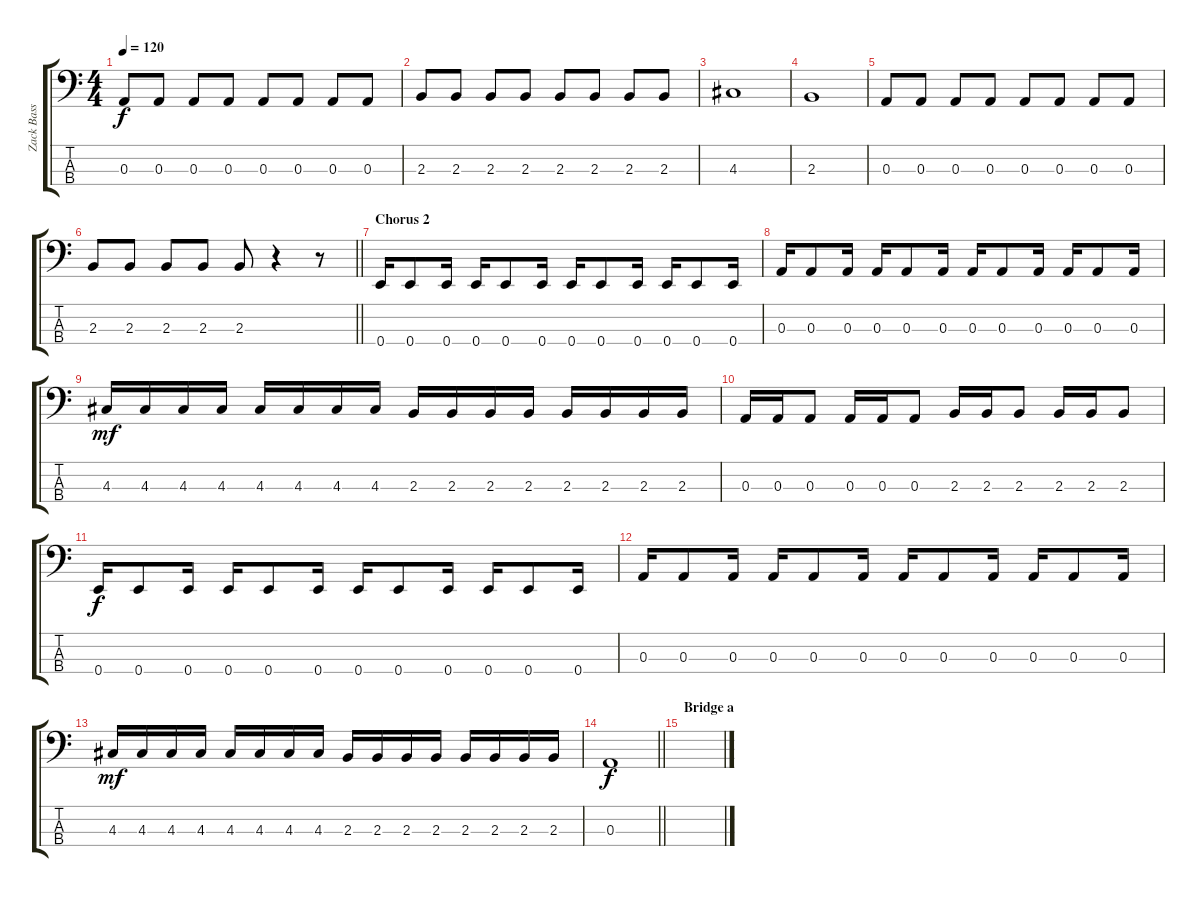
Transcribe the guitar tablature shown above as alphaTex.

\track ("Zack Bass" "Zack Bass") {instrument electricbassfinger}
\staff {score tabs}
\tuning (G2 D2 A1 E1) {hide}
\ts (4 4)
\tempo 120
\clef f4
\ks c
0.3.8{dy f} 0.3.8 0.3.8 0.3.8 0.3.8 0.3.8 0.3.8 0.3.8 |
2.3.8 2.3.8 2.3.8 2.3.8 2.3.8 2.3.8 2.3.8 2.3.8 |
4.3.1 |
2.3.1 |
0.3.8 0.3.8 0.3.8 0.3.8 0.3.8 0.3.8 0.3.8 0.3.8 |
\barLineRight lightlight
2.3.8 2.3.8 2.3.8 2.3.8 2.3.8 r.4 r.8 |
\section ("" "Chorus 2")
0.4.16 0.4.8 0.4.16 0.4.16 0.4.8 0.4.16 0.4.16 0.4.8 0.4.16 0.4.16 0.4.8 0.4.16 |
0.3.16 0.3.8 0.3.16 0.3.16 0.3.8 0.3.16 0.3.16 0.3.8 0.3.16 0.3.16 0.3.8 0.3.16 |
4.3.16{dy mf} 4.3.16 4.3.16 4.3.16 4.3.16 4.3.16 4.3.16 4.3.16 2.3.16 2.3.16 2.3.16 2.3.16 2.3.16 2.3.16 2.3.16 2.3.16 |
0.3.16 0.3.16 0.3.8 0.3.16 0.3.16 0.3.8 2.3.16 2.3.16 2.3.8 2.3.16 2.3.16 2.3.8 |
0.4.16{dy f} 0.4.8 0.4.16 0.4.16 0.4.8 0.4.16 0.4.16 0.4.8 0.4.16 0.4.16 0.4.8 0.4.16 |
0.3.16 0.3.8 0.3.16 0.3.16 0.3.8 0.3.16 0.3.16 0.3.8 0.3.16 0.3.16 0.3.8 0.3.16 |
4.3.16{dy mf} 4.3.16 4.3.16 4.3.16 4.3.16 4.3.16 4.3.16 4.3.16 2.3.16 2.3.16 2.3.16 2.3.16 2.3.16 2.3.16 2.3.16 2.3.16 |
\barLineRight lightlight
0.3.1{dy f} |
\section ("" "Bridge a")
